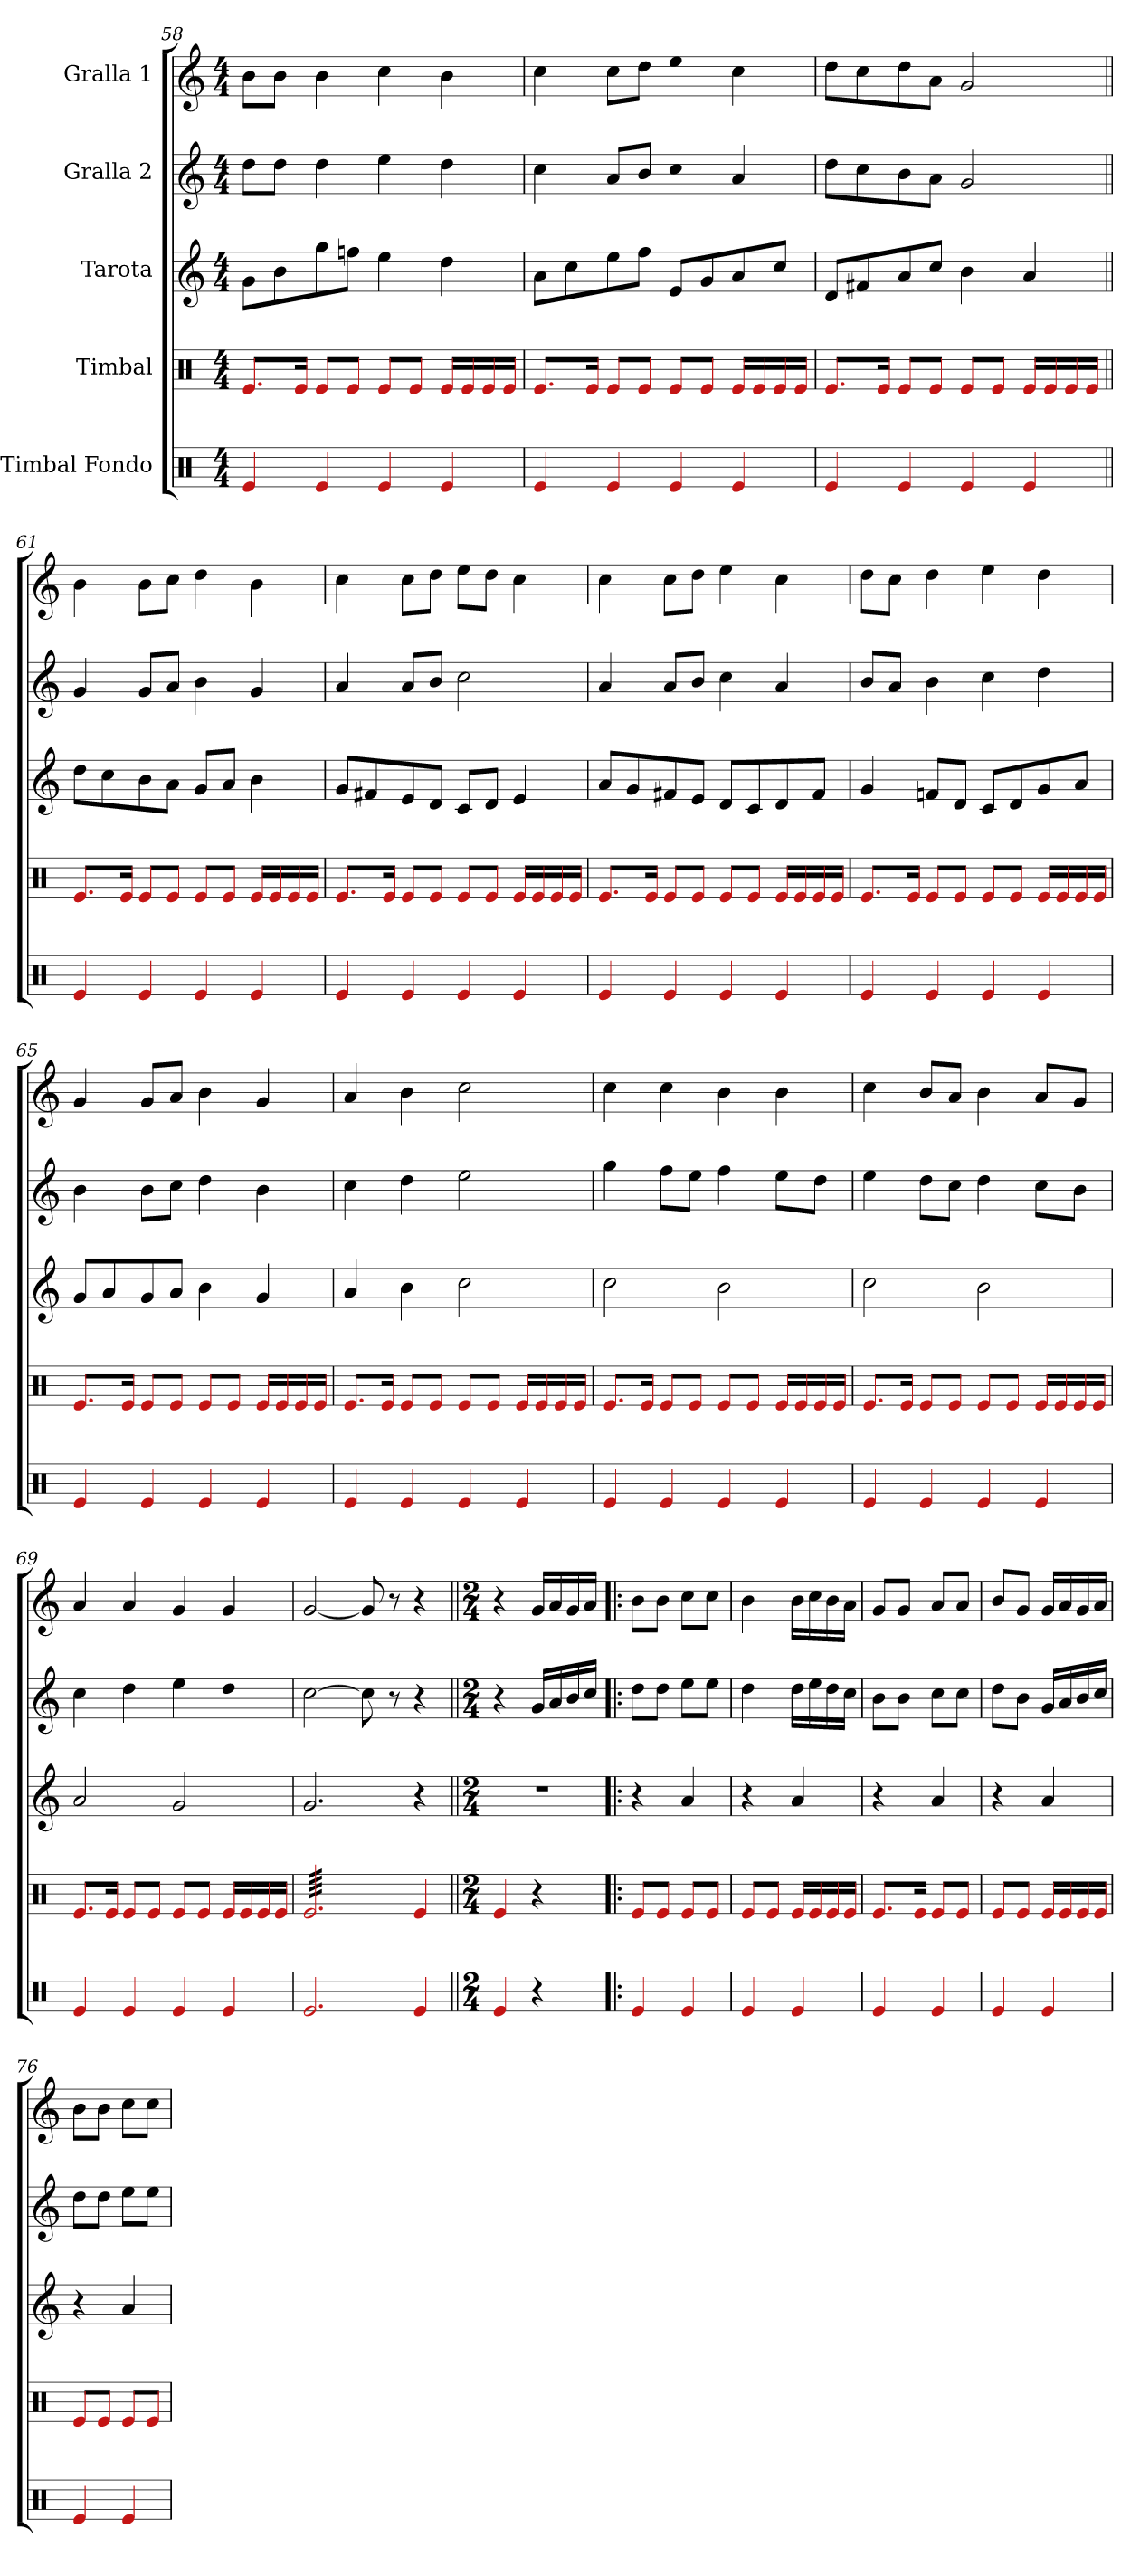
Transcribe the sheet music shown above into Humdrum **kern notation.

**kern	**kern	**kern	**kern	**kern
*part5	*part4	*part3	*part2	*part1
*staff5	*staff4	*staff3	*staff2	*staff1
*I"Timbal Fondo	*I"Timbal	*I"Tarota	*I"Gralla 2	*I"Gralla 1
!!LO:LB:g=z
*clefX	*clefX	*clefG2	*clefG2	*clefG2
*k[]	*k[]	*k[]	*k[]	*k[]
*M4/4	*M4/4	*M4/4	*M4/4	*M4/4
=58	=58	=58	=58	=58
4e/	8.e/L	8g\L	8dd\L	8b\L
.	.	8b\	8dd\J	8b\J
.	16e/Jk	.	.	.
4e/	8e/L	8gg\	4dd\	4b\
.	8e/J	8ffn\J	.	.
4e/	8e/L	4ee\	4ee\	4cc\
.	8e/J	.	.	.
4e/	16e/LL	4dd\	4dd\	4b\
.	16e/	.	.	.
.	16e/	.	.	.
.	16e/JJ	.	.	.
=59	=59	=59	=59	=59
4e/	8.e/L	8a\L	4cc\	4cc\
.	.	8cc\	.	.
.	16e/Jk	.	.	.
4e/	8e/L	8ee\	8a/L	8cc\L
.	8e/J	8ff\J	8b/J	8dd\J
4e/	8e/L	8e/L	4cc\	4ee\
.	8e/J	8g/	.	.
4e/	16e/LL	8a/	4a/	4cc\
.	16e/	.	.	.
.	16e/	8cc/J	.	.
.	16e/JJ	.	.	.
=60	=60	=60	=60	=60
4e/	8.e/L	8d/L	8dd\L	8dd\L
.	.	8f#X/	8cc\	8cc\
.	16e/Jk	.	.	.
4e/	8e/L	8a/	8b\	8dd\
.	8e/J	8cc/J	8a\J	8a\J
4e/	8e/L	4b\	2g/	2g/
.	8e/J	.	.	.
4e/	16e/LL	4a/	.	.
.	16e/	.	.	.
.	16e/	.	.	.
.	16e/JJ	.	.	.
!!LO:LB:g=z
=61||	=61||	=61||	=61||	=61||
4e/	8.e/L	8dd\L	4g/	4b\
.	.	8cc\	.	.
.	16e/Jk	.	.	.
4e/	8e/L	8b\	8g/L	8b\L
.	8e/J	8a\J	8a/J	8cc\J
4e/	8e/L	8g/L	4b\	4dd\
.	8e/J	8a/J	.	.
4e/	16e/LL	4b\	4g/	4b\
.	16e/	.	.	.
.	16e/	.	.	.
.	16e/JJ	.	.	.
=62	=62	=62	=62	=62
4e/	8.e/L	8g/L	4a/	4cc\
.	.	8f#X/	.	.
.	16e/Jk	.	.	.
4e/	8e/L	8e/	8a/L	8cc\L
.	8e/J	8d/J	8b/J	8dd\J
4e/	8e/L	8c/L	2cc\	8ee\L
.	8e/J	8d/J	.	8dd\J
4e/	16e/LL	4e/	.	4cc\
.	16e/	.	.	.
.	16e/	.	.	.
.	16e/JJ	.	.	.
=63	=63	=63	=63	=63
4e/	8.e/L	8a/L	4a/	4cc\
.	.	8g/	.	.
.	16e/Jk	.	.	.
4e/	8e/L	8f#X/	8a/L	8cc\L
.	8e/J	8e/J	8b/J	8dd\J
4e/	8e/L	8d/L	4cc\	4ee\
.	8e/J	8c/	.	.
4e/	16e/LL	8d/	4a/	4cc\
.	16e/	.	.	.
.	16e/	8f#/J	.	.
.	16e/JJ	.	.	.
!!LO:PB:g=z
=64	=64	=64	=64	=64
4e/	8.e/L	4g/	8b/L	8dd\L
.	.	.	8a/J	8cc\J
.	16e/Jk	.	.	.
4e/	8e/L	8fn/L	4b\	4dd\
.	8e/J	8d/J	.	.
4e/	8e/L	8c/L	4cc\	4ee\
.	8e/J	8d/	.	.
4e/	16e/LL	8g/	4dd\	4dd\
.	16e/	.	.	.
.	16e/	8a/J	.	.
.	16e/JJ	.	.	.
=65	=65	=65	=65	=65
4e/	8.e/L	8g/L	4b\	4g/
.	.	8a/	.	.
.	16e/Jk	.	.	.
4e/	8e/L	8g/	8b\L	8g/L
.	8e/J	8a/J	8cc\J	8a/J
4e/	8e/L	4b\	4dd\	4b\
.	8e/J	.	.	.
4e/	16e/LL	4g/	4b\	4g/
.	16e/	.	.	.
.	16e/	.	.	.
.	16e/JJ	.	.	.
=66	=66	=66	=66	=66
4e/	8.e/L	4a/	4cc\	4a/
.	16e/Jk	.	.	.
4e/	8e/L	4b\	4dd\	4b\
.	8e/J	.	.	.
4e/	8e/L	2cc\	2ee\	2cc\
.	8e/J	.	.	.
4e/	16e/LL	.	.	.
.	16e/	.	.	.
.	16e/	.	.	.
.	16e/JJ	.	.	.
!!LO:LB:g=z
=67	=67	=67	=67	=67
4e/	8.e/L	2cc\	4gg\	4cc\
.	16e/Jk	.	.	.
4e/	8e/L	.	8ff\L	4cc\
.	8e/J	.	8ee\J	.
4e/	8e/L	2b\	4ff\	4b\
.	8e/J	.	.	.
4e/	16e/LL	.	8ee\L	4b\
.	16e/	.	.	.
.	16e/	.	8dd\J	.
.	16e/JJ	.	.	.
=68	=68	=68	=68	=68
4e/	8.e/L	2cc\	4ee\	4cc\
.	16e/Jk	.	.	.
4e/	8e/L	.	8dd\L	8b/L
.	8e/J	.	8cc\J	8a/J
4e/	8e/L	2b\	4dd\	4b\
.	8e/J	.	.	.
4e/	16e/LL	.	8cc\L	8a/L
.	16e/	.	.	.
.	16e/	.	8b\J	8g/J
.	16e/JJ	.	.	.
!!LO:LB:g=z
=69	=69	=69	=69	=69
4e/	8.e/L	2a/	4cc\	4a/
.	16e/Jk	.	.	.
4e/	8e/L	.	4dd\	4a/
.	8e/J	.	.	.
4e/	8e/L	2g/	4ee\	4g/
.	8e/J	.	.	.
4e/	16e/LL	.	4dd\	4g/
.	16e/	.	.	.
.	16e/	.	.	.
.	16e/JJ	.	.	.
=70	=70	=70	=70	=70
*	*tremolo	*	*	*
2.e/	64e/LLLL	2.g/	[2cc\	[2g/
.	64e/	.	.	.
.	64e/	.	.	.
.	64e/	.	.	.
.	64e/	.	.	.
.	64e/	.	.	.
.	64e/	.	.	.
.	64e/	.	.	.
.	64e/	.	.	.
.	64e/	.	.	.
.	64e/	.	.	.
.	64e/	.	.	.
.	64e/	.	.	.
.	64e/	.	.	.
.	64e/	.	.	.
.	64e/	.	.	.
.	64e/	.	.	.
.	64e/	.	.	.
.	64e/	.	.	.
.	64e/	.	.	.
.	64e/	.	.	.
.	64e/	.	.	.
.	64e/	.	.	.
.	64e/	.	.	.
.	64e/	.	.	.
.	64e/	.	.	.
.	64e/	.	.	.
.	64e/	.	.	.
.	64e/	.	.	.
.	64e/	.	.	.
.	64e/	.	.	.
.	64e/	.	.	.
.	64e/	.	8cc\]	8g/]
.	64e/	.	.	.
.	64e/	.	.	.
.	64e/	.	.	.
.	64e/	.	.	.
.	64e/	.	.	.
.	64e/	.	.	.
.	64e/	.	.	.
.	64e/	.	8r	8r
.	64e/	.	.	.
.	64e/	.	.	.
.	64e/	.	.	.
.	64e/	.	.	.
.	64e/	.	.	.
.	64e/	.	.	.
.	64e/JJJJ	.	.	.
*	*Xtremolo	*	*	*
*	*	*	*	*MM110
4e/	4e/	4r	4r	4r
=71||	=71||	=71||	=71||	=71||
*M2/4	*M2/4	*M2/4	*M2/4	*M2/4
4e/	4e/	2r	4r	4r
4r	4r	.	16g/LL	16g/LL
.	.	.	16a/	16a/
.	.	.	16b/	16g/
.	.	.	16cc/JJ	16a/JJ
=72!|:	=72!|:	=72!|:	=72!|:	=72!|:
4e/	8e/L	4r	8dd\L	8b\L
.	8e/J	.	8dd\J	8b\J
4e/	8e/L	4a/	8ee\L	8cc\L
.	8e/J	.	8ee\J	8cc\J
=73	=73	=73	=73	=73
4e/	8e/L	4r	4dd\	4b\
.	8e/J	.	.	.
4e/	16e/LL	4a/	16dd\LL	16b\LL
.	16e/	.	16ee\	16cc\
.	16e/	.	16dd\	16b\
.	16e/JJ	.	16cc\JJ	16a\JJ
=74	=74	=74	=74	=74
4e/	8.e/L	4r	8b\L	8g/L
.	.	.	8b\J	8g/J
.	16e/Jk	.	.	.
4e/	8e/L	4a/	8cc\L	8a/L
.	8e/J	.	8cc\J	8a/J
!!LO:PB:g=z
=75	=75	=75	=75	=75
4e/	8e/L	4r	8dd\L	8b/L
.	8e/J	.	8b\J	8g/J
4e/	16e/LL	4a/	16g/LL	16g/LL
.	16e/	.	16a/	16a/
.	16e/	.	16b/	16g/
.	16e/JJ	.	16cc/JJ	16a/JJ
=76	=76	=76	=76	=76
4e/	8e/L	4r	8dd\L	8b\L
.	8e/J	.	8dd\J	8b\J
4e/	8e/L	4a/	8ee\L	8cc\L
.	8e/J	.	8ee\J	8cc\J
=	=	=	=	=
*-	*-	*-	*-	*-
